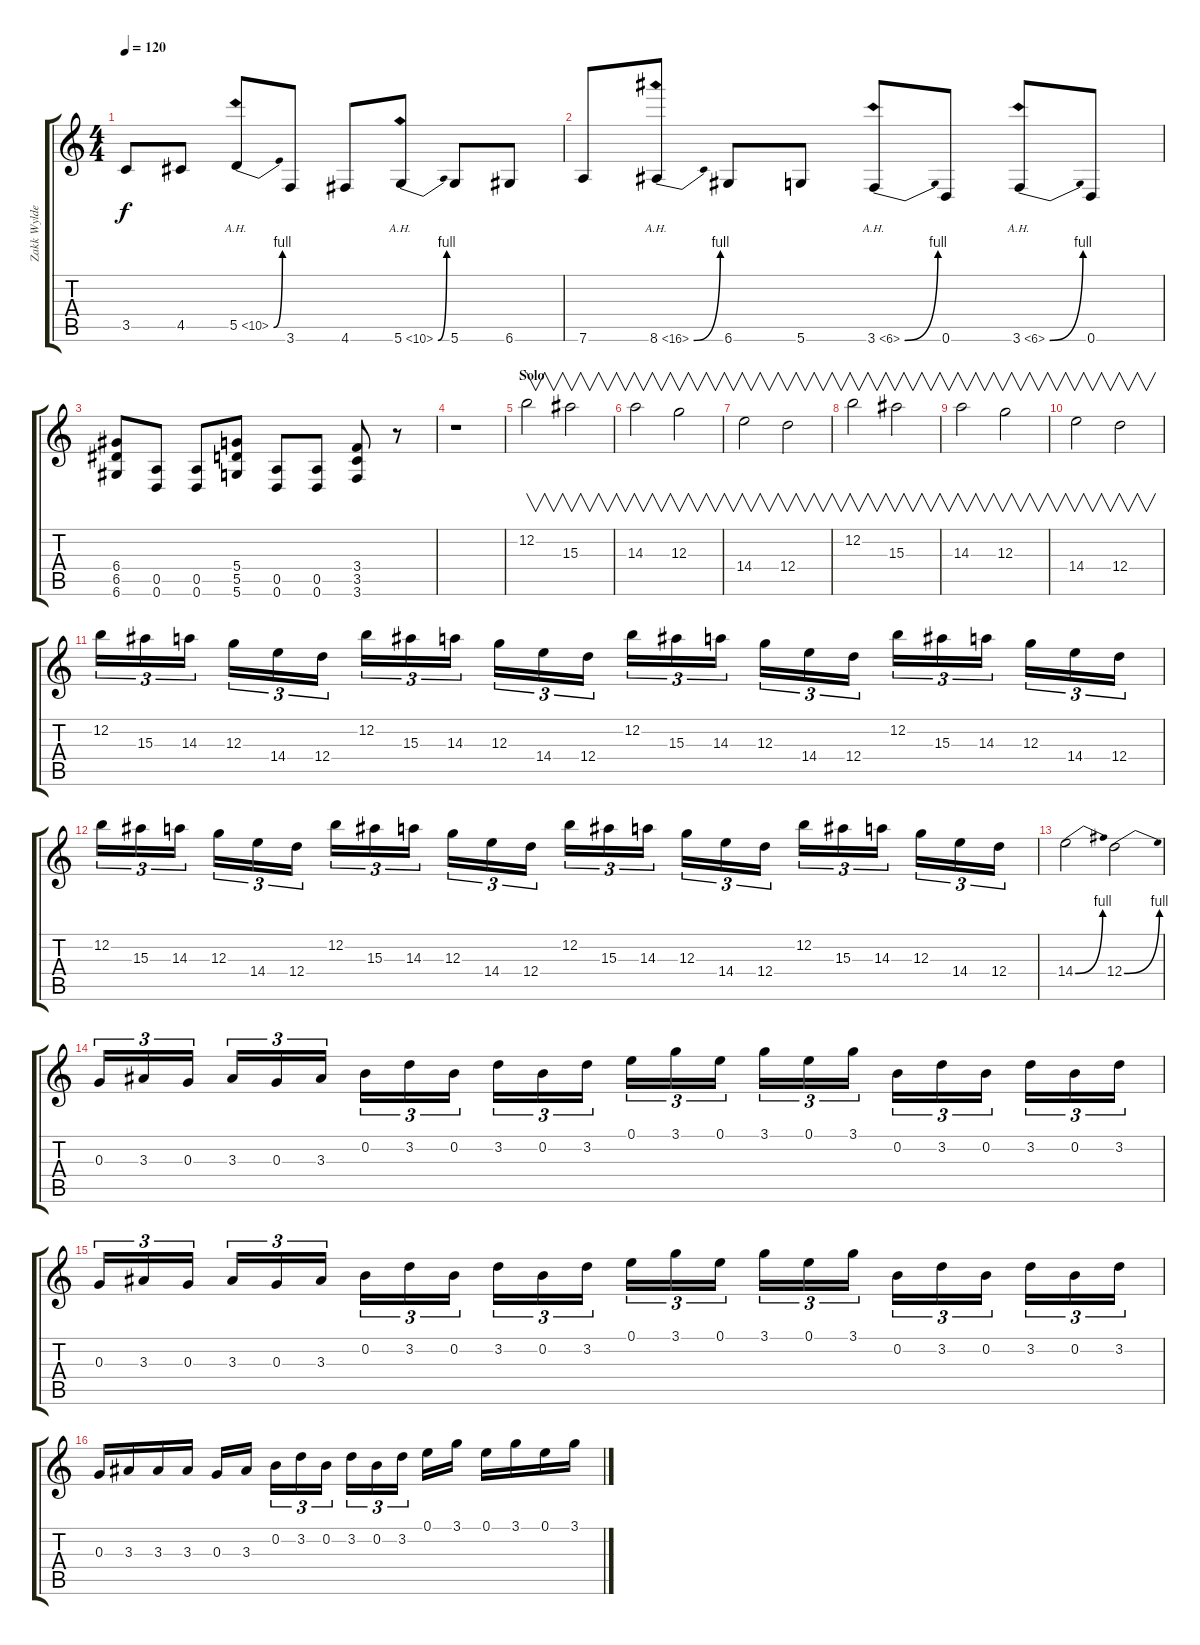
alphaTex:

\track ("Zakk Wylde" "Zakk Wylde") {instrument distortionguitar}
\staff {score tabs}
\tuning (E4 B3 G3 D3 A2 D2) {hide}
\ts (4 4)
\tempo 120
\clef g2
\ks c
3.5.8{dy f} 4.5.8 5.5{be (bend 0 0 60 4) ah 5}.8 3.6.8 4.6.8 5.6{be (bend 0 0 60 4) ah 5}.8 5.6.8 6.6.8 |
7.6.8 8.6{be (bend 0 0 60 4) ah 8}.8 6.6.8 5.6.8 3.6{be (bend 0 0 60 4) ah 3}.8 0.6.8 3.6{be (bend 0 0 60 4) ah 3}.8 0.6.8 |
(6.4 6.5 6.6).8 (0.5 0.6).8 (0.5 0.6).8 (5.4 5.5 5.6).8 (0.5 0.6).8 (0.5 0.6).8 (3.4 3.5 3.6).8 r.8 |
r.1 |
\section ("" "Solo")
12.2.2{v} 15.3.2{v} |
14.3.2{v} 12.3.2{v} |
14.4.2{v} 12.4.2{v} |
12.2.2{v} 15.3.2{v} |
14.3.2{v} 12.3.2{v} |
14.4.2{v} 12.4.2{v} |
12.2.16{tu (3 2)} 15.3.16{tu (3 2)} 14.3.16{tu (3 2)} 12.3.16{tu (3 2)} 14.4.16{tu (3 2)} 12.4.16{tu (3 2)} 12.2.16{tu (3 2)} 15.3.16{tu (3 2)} 14.3.16{tu (3 2)} 12.3.16{tu (3 2)} 14.4.16{tu (3 2)} 12.4.16{tu (3 2)} 12.2.16{tu (3 2)} 15.3.16{tu (3 2)} 14.3.16{tu (3 2)} 12.3.16{tu (3 2)} 14.4.16{tu (3 2)} 12.4.16{tu (3 2)} 12.2.16{tu (3 2)} 15.3.16{tu (3 2)} 14.3.16{tu (3 2)} 12.3.16{tu (3 2)} 14.4.16{tu (3 2)} 12.4.16{tu (3 2)} |
12.2.16{tu (3 2)} 15.3.16{tu (3 2)} 14.3.16{tu (3 2)} 12.3.16{tu (3 2)} 14.4.16{tu (3 2)} 12.4.16{tu (3 2)} 12.2.16{tu (3 2)} 15.3.16{tu (3 2)} 14.3.16{tu (3 2)} 12.3.16{tu (3 2)} 14.4.16{tu (3 2)} 12.4.16{tu (3 2)} 12.2.16{tu (3 2)} 15.3.16{tu (3 2)} 14.3.16{tu (3 2)} 12.3.16{tu (3 2)} 14.4.16{tu (3 2)} 12.4.16{tu (3 2)} 12.2.16{tu (3 2)} 15.3.16{tu (3 2)} 14.3.16{tu (3 2)} 12.3.16{tu (3 2)} 14.4.16{tu (3 2)} 12.4.16{tu (3 2)} |
14.4{be (bend 0 0 60 4)}.2 12.4{be (bend 0 0 60 4)}.2 |
0.3.16{tu (3 2)} 3.3.16{tu (3 2)} 0.3.16{tu (3 2)} 3.3.16{tu (3 2)} 0.3.16{tu (3 2)} 3.3.16{tu (3 2)} 0.2.16{tu (3 2)} 3.2.16{tu (3 2)} 0.2.16{tu (3 2)} 3.2.16{tu (3 2)} 0.2.16{tu (3 2)} 3.2.16{tu (3 2)} 0.1.16{tu (3 2)} 3.1.16{tu (3 2)} 0.1.16{tu (3 2)} 3.1.16{tu (3 2)} 0.1.16{tu (3 2)} 3.1.16{tu (3 2)} 0.2.16{tu (3 2)} 3.2.16{tu (3 2)} 0.2.16{tu (3 2)} 3.2.16{tu (3 2)} 0.2.16{tu (3 2)} 3.2.16{tu (3 2)} |
0.3.16{tu (3 2)} 3.3.16{tu (3 2)} 0.3.16{tu (3 2)} 3.3.16{tu (3 2)} 0.3.16{tu (3 2)} 3.3.16{tu (3 2)} 0.2.16{tu (3 2)} 3.2.16{tu (3 2)} 0.2.16{tu (3 2)} 3.2.16{tu (3 2)} 0.2.16{tu (3 2)} 3.2.16{tu (3 2)} 0.1.16{tu (3 2)} 3.1.16{tu (3 2)} 0.1.16{tu (3 2)} 3.1.16{tu (3 2)} 0.1.16{tu (3 2)} 3.1.16{tu (3 2)} 0.2.16{tu (3 2)} 3.2.16{tu (3 2)} 0.2.16{tu (3 2)} 3.2.16{tu (3 2)} 0.2.16{tu (3 2)} 3.2.16{tu (3 2)} |
0.3.16 3.3.16 3.3.16 3.3.16 0.3.16 3.3.16 0.2.16{tu (3 2)} 3.2.16{tu (3 2)} 0.2.16{tu (3 2)} 3.2.16{tu (3 2)} 0.2.16{tu (3 2)} 3.2.16{tu (3 2)} 0.1.16 3.1.16 0.1.16 3.1.16 0.1.16 3.1.16
